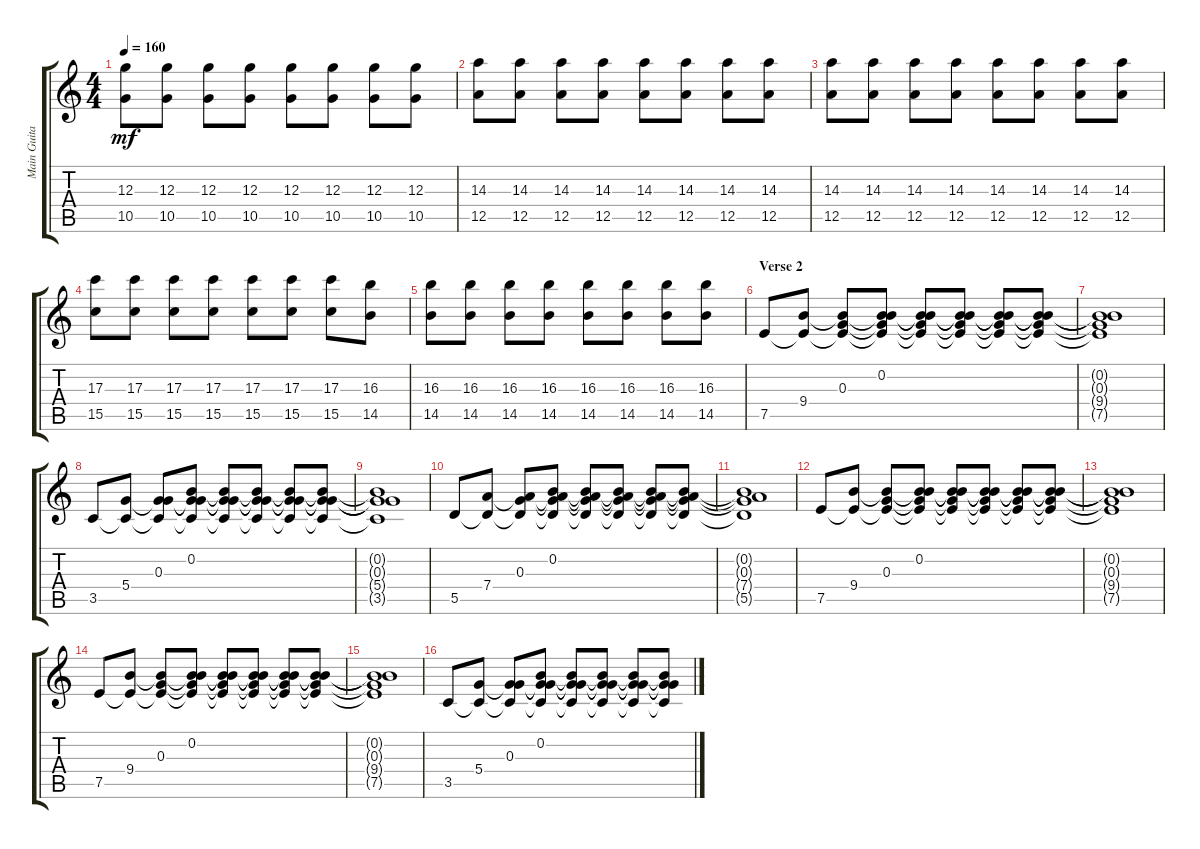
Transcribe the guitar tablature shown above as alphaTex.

\track ("Main Guitar" "Main Guita") {instrument electricguitarclean}
\staff {score tabs}
\tuning (E4 B3 G3 D3 A2 E2) {hide}
\ts (4 4)
\tempo 160
\clef g2
\ks c
(12.3 10.5).8{dy mf} (12.3 10.5).8 (12.3 10.5).8 (12.3 10.5).8 (12.3 10.5).8 (12.3 10.5).8 (12.3 10.5).8 (12.3 10.5).8 |
(14.3 12.5).8 (14.3 12.5).8 (14.3 12.5).8 (14.3 12.5).8 (14.3 12.5).8 (14.3 12.5).8 (14.3 12.5).8 (14.3 12.5).8 |
(14.3 12.5).8 (14.3 12.5).8 (14.3 12.5).8 (14.3 12.5).8 (14.3 12.5).8 (14.3 12.5).8 (14.3 12.5).8 (14.3 12.5).8 |
(17.3 15.5).8 (17.3 15.5).8 (17.3 15.5).8 (17.3 15.5).8 (17.3 15.5).8 (17.3 15.5).8 (17.3 15.5).8 (16.3 14.5).8 |
(16.3 14.5).8 (16.3 14.5).8 (16.3 14.5).8 (16.3 14.5).8 (16.3 14.5).8 (16.3 14.5).8 (16.3 14.5).8 (16.3 14.5).8 |
\section ("" "Verse 2")
7.5.8 (9.4 7.5{t}).8 (0.3 9.4{t} 7.5{t}).8 (0.2 0.3{t} 9.4{t} 7.5{t}).8 (0.2{t} 0.3{t} 9.4{t} 7.5{t}).8 (0.2{t} 0.3{t} 9.4{t} 7.5{t}).8 (0.2{t} 0.3{t} 9.4{t} 7.5{t}).8 (0.2{t} 0.3{t} 9.4{t} 7.5{t}).8 |
(0.2{t} 0.3{t} 9.4{t} 7.5{t}).1 |
3.5.8 (5.4 3.5{t}).8 (0.3 5.4{t} 3.5{t}).8 (0.2 0.3{t} 5.4{t} 3.5{t}).8 (0.2{t} 0.3{t} 5.4{t} 3.5{t}).8 (0.2{t} 0.3{t} 5.4{t} 3.5{t}).8 (0.2{t} 0.3{t} 5.4{t} 3.5{t}).8 (0.2{t} 0.3{t} 5.4{t} 3.5{t}).8 |
(0.2{t} 0.3{t} 5.4{t} 3.5{t}).1 |
5.5.8 (7.4 5.5{t}).8 (0.3 7.4{t} 5.5{t}).8 (0.2 0.3{t} 7.4{t} 5.5{t}).8 (0.2{t} 0.3{t} 7.4{t} 5.5{t}).8 (0.2{t} 0.3{t} 7.4{t} 5.5{t}).8 (0.2{t} 0.3{t} 7.4{t} 5.5{t}).8 (0.2{t} 0.3{t} 7.4{t} 5.5{t}).8 |
(0.2{t} 0.3{t} 7.4{t} 5.5{t}).1 |
7.5.8 (9.4 7.5{t}).8 (0.3 9.4{t} 7.5{t}).8 (0.2 0.3{t} 9.4{t} 7.5{t}).8 (0.2{t} 0.3{t} 9.4{t} 7.5{t}).8 (0.2{t} 0.3{t} 9.4{t} 7.5{t}).8 (0.2{t} 0.3{t} 9.4{t} 7.5{t}).8 (0.2{t} 0.3{t} 9.4{t} 7.5{t}).8 |
(0.2{t} 0.3{t} 9.4{t} 7.5{t}).1 |
7.5.8 (9.4 7.5{t}).8 (0.3 9.4{t} 7.5{t}).8 (0.2 0.3{t} 9.4{t} 7.5{t}).8 (0.2{t} 0.3{t} 9.4{t} 7.5{t}).8 (0.2{t} 0.3{t} 9.4{t} 7.5{t}).8 (0.2{t} 0.3{t} 9.4{t} 7.5{t}).8 (0.2{t} 0.3{t} 9.4{t} 7.5{t}).8 |
(0.2{t} 0.3{t} 9.4{t} 7.5{t}).1 |
3.5.8 (5.4 3.5{t}).8 (0.3 5.4{t} 3.5{t}).8 (0.2 0.3{t} 5.4{t} 3.5{t}).8 (0.2{t} 0.3{t} 5.4{t} 3.5{t}).8 (0.2{t} 0.3{t} 5.4{t} 3.5{t}).8 (0.2{t} 0.3{t} 5.4{t} 3.5{t}).8 (0.2{t} 0.3{t} 5.4{t} 3.5{t}).8
